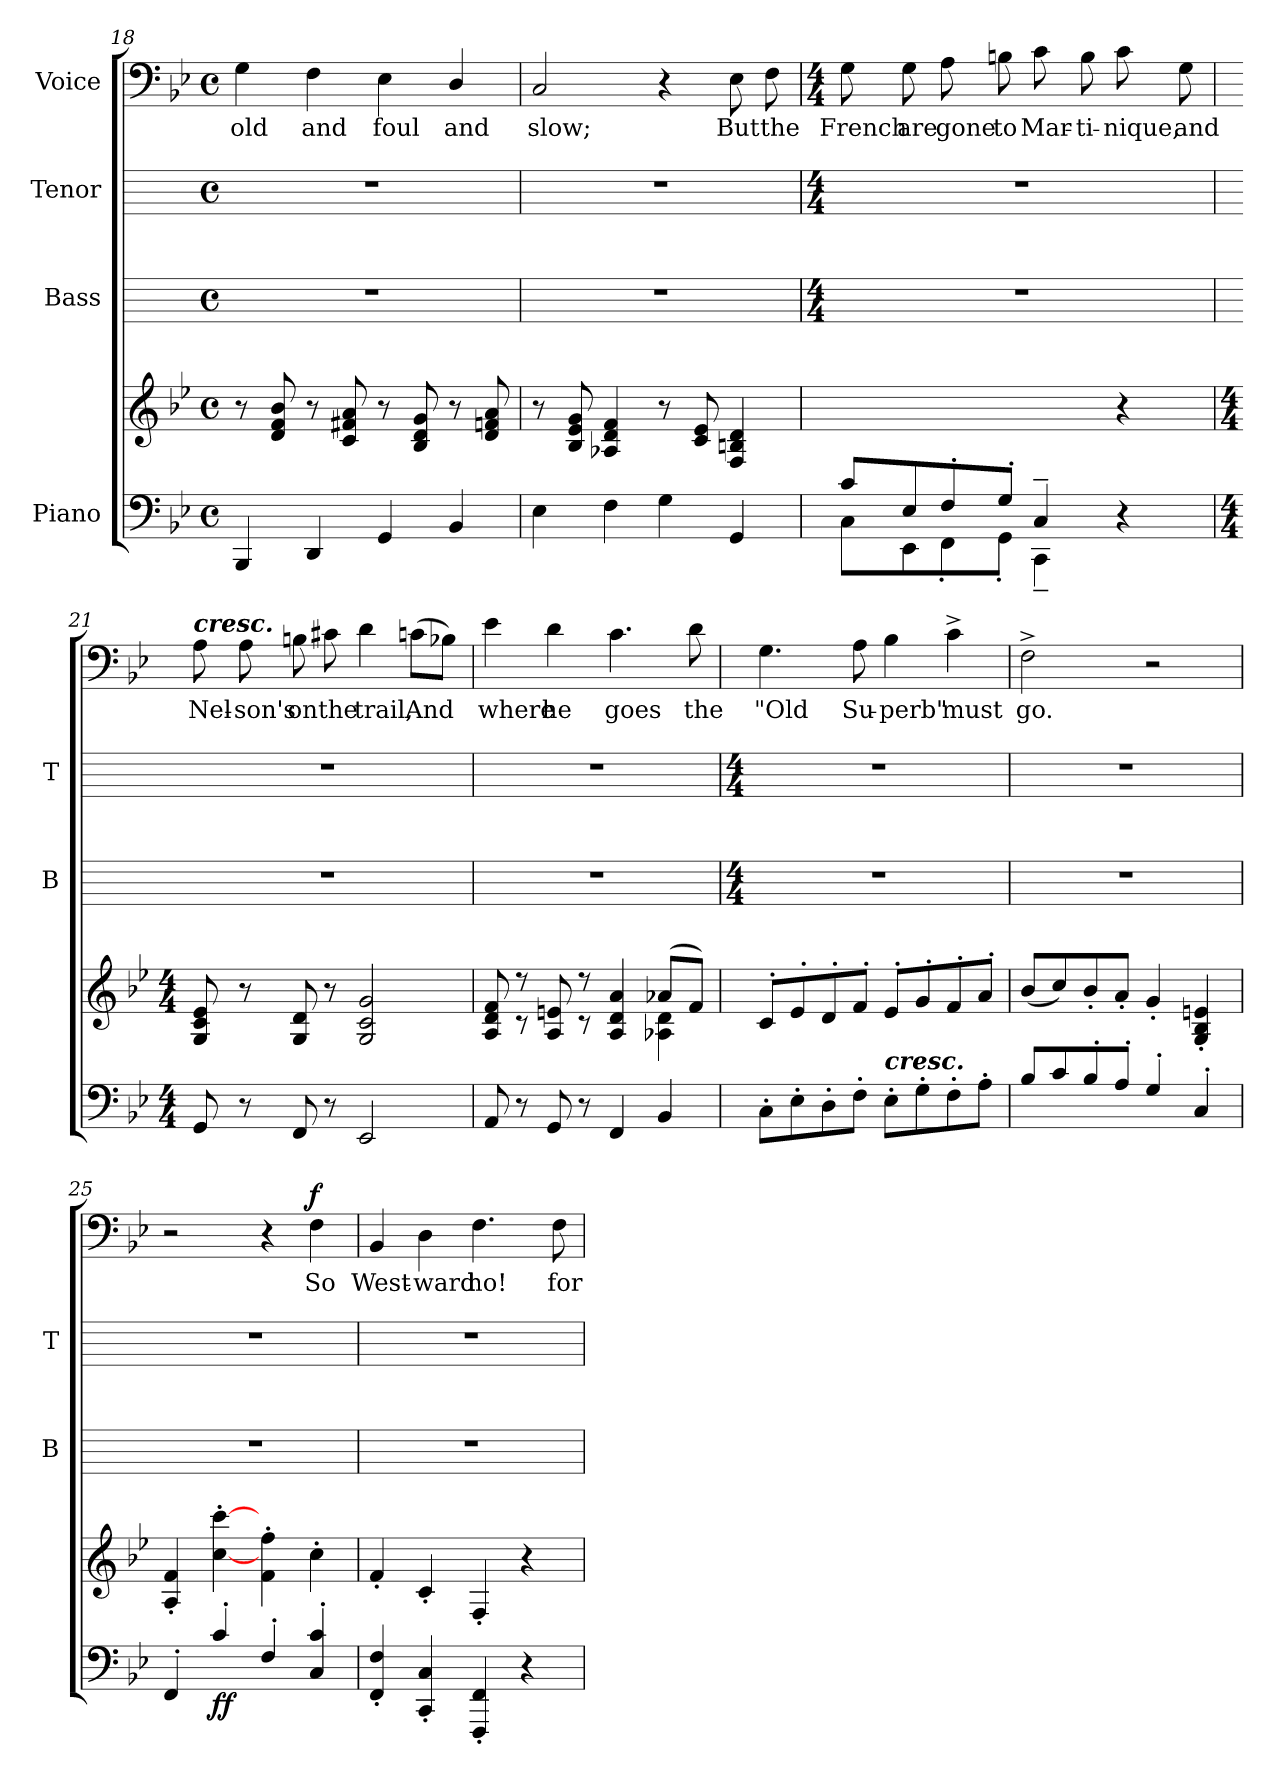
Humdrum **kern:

**kern	**kern	**dynam	**kern	**kern	**kern	**text	**dynam
*part4	*part4	*part4	*part3	*part2	*part1	*part1	*part1
*staff5	*staff4	*staff4/5	*staff3	*staff2	*staff1	*staff1	*staff1
*I"Piano	*	*	*I"Bass	*I"Tenor	*I"Voice	*	*
*	*	*	*I'B	*I'T	*	*	*
*clefF4	*clefG2	*	*	*	*clefF4	*	*
*k[b-e-]	*k[b-e-]	*	*	*	*k[b-e-]	*	*
*B-:	*B-:	*	*	*	*B-:	*	*
*M4/4	*M4/4	*	*M4/4	*M4/4	*M4/4	*	*
*met(c)	*met(c)	*	*met(c)	*met(c)	*met(c)	*	*
=18	=18	=18	=18	=18	=18	=18	=18
!	!	!	!	!	!	!LO:LY:b	!
4BBB-	8r	.	1r	1r	4G	old	.
.	8d 8f 8b-	.	.	.	.	.	.
!	!	!	!	!	!	!LO:LY:b	!
4DD	8r	.	.	.	4F	and	.
.	8c 8f#X 8a	.	.	.	.	.	.
!	!	!	!	!	!	!LO:LY:b	!
4GG	8r	.	.	.	4E-	foul	.
.	8B- 8d 8g	.	.	.	.	.	.
!	!	!	!	!	!	!LO:LY:b	!
4BB-	8r	.	.	.	4D/	and	.
.	8d 8fn 8a	.	.	.	.	.	.
=19	=19	=19	=19	=19	=19	=19	=19
!	!	!	!	!	!	!LO:LY:b	!
4E-	8r	.	1r	1r	2C	slow;	.
.	8B- 8e- 8g	.	.	.	.	.	.
4F	4A-X 4d 4f	.	.	.	.	.	.
4G	8r	.	.	.	4r	.	.
.	8c 8e-	.	.	.	.	.	.
!	!	!	!	!	!	!LO:LY:b	!
4GG	4F 4Bn 4d	.	.	.	8E-	But	.
!	!	!	!	!	!	!LO:LY:b	!
.	.	.	.	.	8F	the	.
!!LO:LB:g=z
=20	=20	=20	=20	=20	=20	=20	=20
*	*	*	*M4/4	*M4/4	*M4/4	*	*
*^	*	*	*	*	*	*	*
!	!	!	!	!	!	!	!LO:LY:b	!
8c/L	8C\L	2.ryy	.	1r	1r	8G	French	.
!	!	!	!	!	!	!	!LO:LY:b	!
8E-/	8EE-\	.	.	.	.	8G	are	.
!	!	!	!	!	!	!	!LO:LY:b	!
8F'/	8FF'\	.	.	.	.	8A	gone	.
!	!	!	!	!	!	!	!LO:LY:b	!
8G'/J	8GG'\J	.	.	.	.	8Bn	to	.
!	!	!	!	!	!	!	!LO:LY:b	!
4C~/	4CC~\	.	.	.	.	8c	Mar-	.
!	!	!	!	!	!	!	!LO:LY:b	!
.	.	.	.	.	.	8B	-ti-	.
!	!	!	!	!	!	!	!LO:LY:b	!
4ryy	4r	4r	.	.	.	8c	-nique,	.
!	!	!	!	!	!	!	!LO:LY:b	!
.	.	.	.	.	.	8G	and	.
*v	*v	*	*	*	*	*	*	*
!!LO:LB:g=z
=21	=21	=21	=21	=21	=21	=21	=21
*M4/4	*M4/4	*	*	*	*	*	*
*	*^	*	*	*	*	*	*
!	!	!	!	!	!	!LO:TX:a:Bi:t=cresc.	!	!
!	!	!	!	!	!	!	!LO:LY:b	!
8GG	8G/ 8c/ 8e-/	2ryy	.	1r	1r	8A	Nel-	.
!	!	!	!	!	!	!	!LO:LY:b	!
8r	8r	.	.	.	.	8A	-son's	.
!	!	!	!	!	!	!	!LO:LY:b	!
8FF	8G/ 8d/	.	.	.	.	8Bn	on	.
!	!	!	!	!	!	!	!LO:LY:b	!
8r	8r	.	.	.	.	8c#X	the	.
!	!	!	!	!	!	!	!LO:LY:b	!
2EE-	2G/ 2c/ 2g/	2ryy	.	.	.	4d	trail,	.
!	!	!	!	!	!	!	!LO:LY:b	!
.	.	.	.	.	.	(>8cnL	And	.
.	.	.	.	.	.	8B-XJ)	.	.
=22	=22	=22	=22	=22	=22	=22	=22	=22
!	!	!	!	!	!	!	!LO:LY:b	!
8AA	8A/ 8d/ 8f/	8ryy	.	1r	1r	4e-	where	.
8r	8r	8r	.	.	.	.	.	.
!	!	!	!	!	!	!	!LO:LY:b	!
8GG	8A/ 8en/	8ryy	.	.	.	4d	he	.
8r	8r	8r	.	.	.	.	.	.
!	!	!	!	!	!	!	!LO:LY:b	!
4FF	4A/ 4d/ 4a/	4ryy	.	.	.	4.c	goes	.
4BB-	(>8a-X/L	4A-X\ 4d\	.	.	.	.	.	.
!	!	!	!	!	!	!	!LO:LY:b	!
.	8f/J)	.	.	.	.	8d	the	.
!!LO:LB:g=z
=23	=23	=23	=23	=23	=23	=23	=23	=23
*	*	*	*	*M4/4	*M4/4	*	*	*
!	!	!	!	!	!	!	!LO:LY:b	!
8C'L	8c'/L	1ryy	.	1r	1r	4.G	"Old	.
8E-'	8e-'/	.	.	.	.	.	.	.
8D'	8d'/	.	.	.	.	.	.	.
!	!	!	!	!	!	!	!LO:LY:b	!
8F'J	8f'/J	.	.	.	.	8A	Su-	.
!	!LO:TX:b:Bi:t=cresc.	!	!	!	!	!	!	!
!	!	!	!	!	!	!	!LO:LY:b	!
8E-'L	8e-'/L	.	.	.	.	4B-	-perb"	.
8G'	8g'/	.	.	.	.	.	.	.
!	!	!	!	!	!	!	!LO:LY:b	!
8F'	8f'/	.	.	.	.	4c^	must	.
8A'J	8a'/J	.	.	.	.	.	.	.
*	*v	*v	*	*	*	*	*	*
!!LO:LB:g=z
=24	=24	=24	=24	=24	=24	=24	=24
*^	*	*	*	*	*	*	*
!	!	!	!	!	!	!	!LO:LY:b	!
8B-L	1ryy	(<8b-/L	.	1r	1r	2F^	go.	.
8c	.	8cc/)	.	.	.	.	.	.
8B-'	.	8b-'/	.	.	.	.	.	.
8A'J	.	8a'J	.	.	.	.	.	.
4G'	.	4g'	.	.	.	2r	.	.
4C'	.	4G' 4B-' 4en'	.	.	.	.	.	.
=25	=25	=25	=25	=25	=25	=25	=25	=25
4FF'	1ryy	4A' 4f'	.	1r	1r	2r	.	.
!	!	!	!LO:DY:b=2	!	!	!	!	!
!	!	!	!LO:DY:n=1:b	!	!	!	!	!
4c'	.	[4cc' [4ccc'	f f	.	.	.	.	.
4F'	.	4f' 4ff'	.	.	.	4r	.	.
!	!	!	!	!	!	!	!LO:LY:b	!LO:DY:b
4C' 4c'	.	4cc'	.	.	.	4F	So	f
=26	=26	=26	=26	=26	=26	=26	=26	=26
!	!	!	!	!	!	!	!LO:LY:b	!
4FF' 4F'	2ryy	4f'	.	1r	1r	4BB-	West-	.
!	!	!	!	!	!	!	!LO:LY:b	!
4CC' 4C'	.	4c'	.	.	.	4D	-ward	.
!	!	!	!	!	!	!	!LO:LY:b	!
4FFF' 4FF'	2ryy	4F'	.	.	.	4.F	ho!	.
4r	.	4r	.	.	.	.	.	.
!	!	!	!	!	!	!	!LO:LY:b	!
.	.	.	.	.	.	8F	for	.
*v	*v	*	*	*	*	*	*	*
=	=	=	=	=	=	=	=
*-	*-	*-	*-	*-	*-	*-	*-
